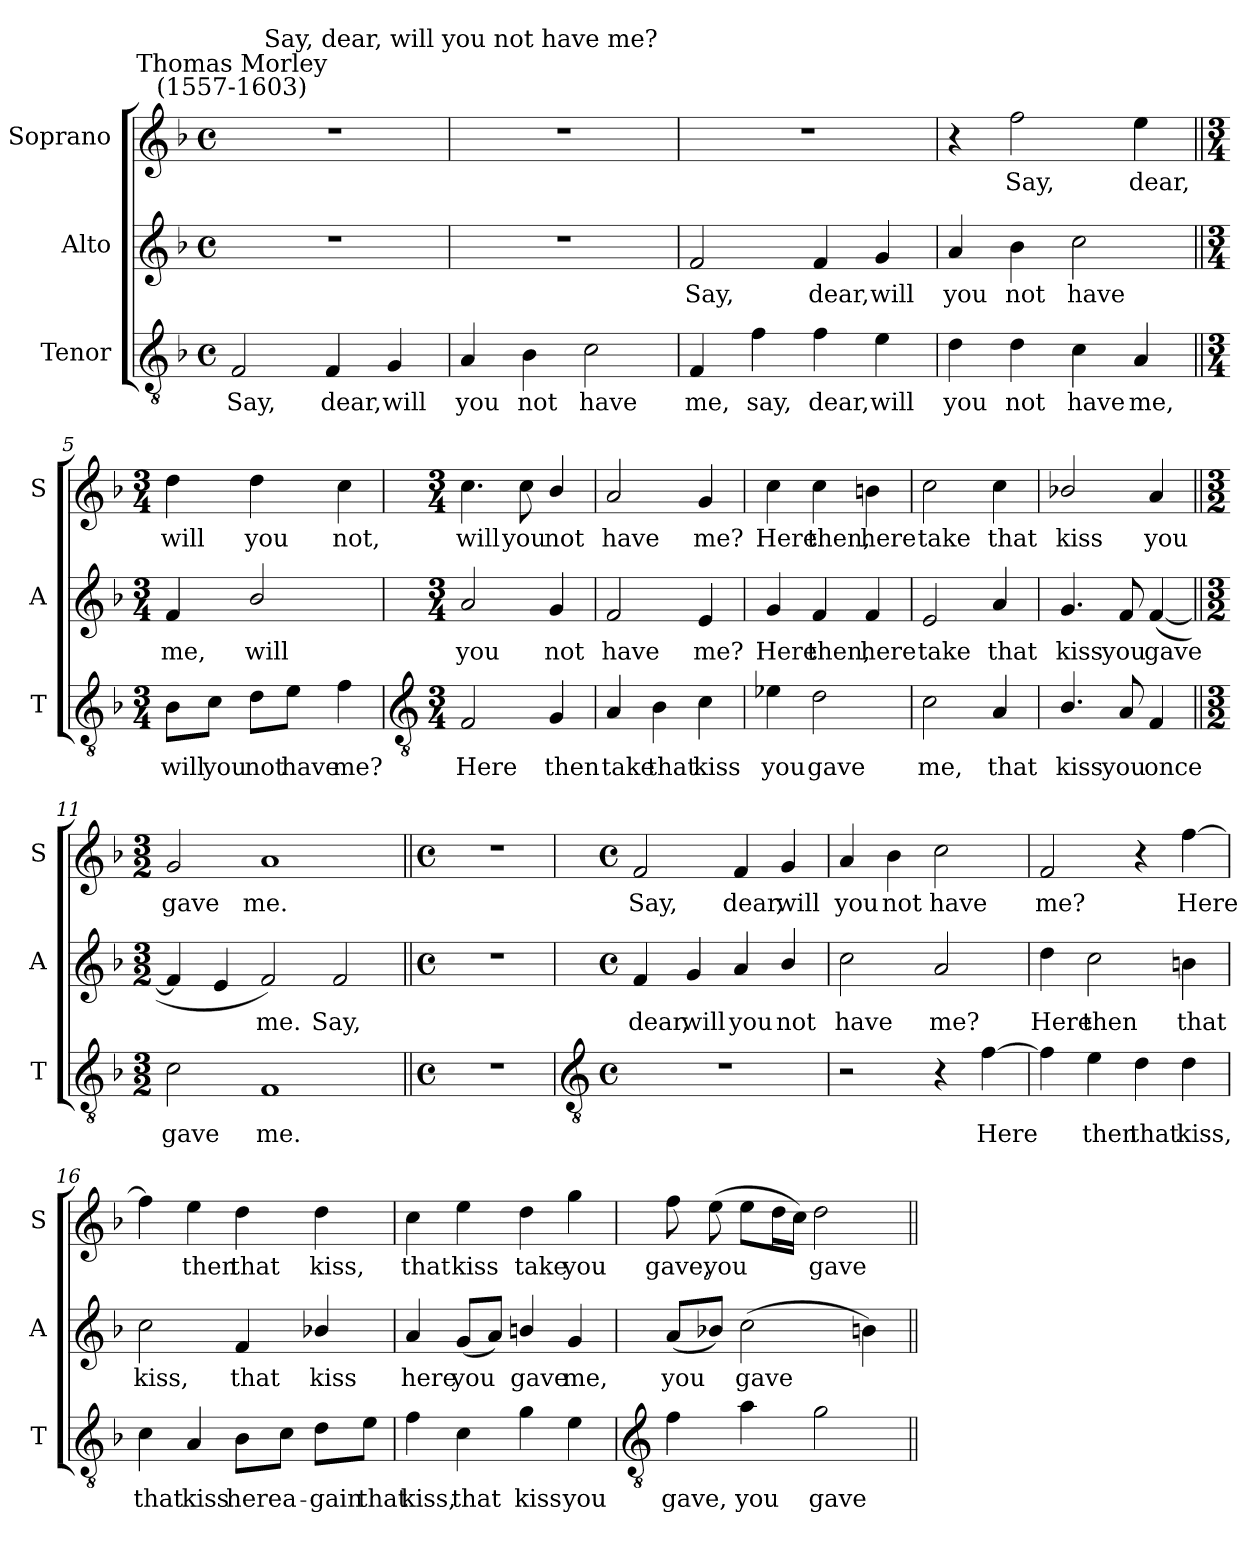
**kern	**text	**kern	**text	**kern	**text
*part3	*part3	*part2	*part2	*part1	*part1
*staff3	*staff3	*staff2	*staff2	*staff1	*staff1
*I"Tenor	*	*I"Alto	*	*I"Soprano	*
*I'T	*	*I'A	*	*I'S	*
*clefGv2	*	*clefG2	*	*clefG2	*
*k[b-]	*	*k[b-]	*	*k[b-]	*
*F:	*	*F:	*	*F:	*
*M4/4	*	*M4/4	*	*M4/4	*
*met(c)	*	*met(c)	*	*met(c)	*
=1	=1	=1	=1	=1	=1
!	!	!	!	!LO:TX:a:cj:t=Thomas Morley\n(1557-1603)	!
!	!LO:LY:b	!	!	!	!
2F	Say,	1r	.	1r	.
!	!LO:LY:b	!	!	!	!
4F	dear,	.	.	.	.
!	!LO:LY:b	!	!	!	!
4G	will	.	.	.	.
=2	=2	=2	=2	=2	=2
!	!	!	!	!LO:TX:a:cj:t=Say, dear, will you not have me?	!
!	!LO:LY:b	!	!	!	!
4A	you	1r	.	1r	.
!	!LO:LY:b	!	!	!	!
4B-	not	.	.	.	.
!	!LO:LY:b	!	!	!	!
2c	have	.	.	.	.
=3	=3	=3	=3	=3	=3
!	!LO:LY:b	!	!LO:LY:b	!	!
4F	me,	2f	Say,	1r	.
!	!LO:LY:b	!	!	!	!
4f	say,	.	.	.	.
!	!LO:LY:b	!	!LO:LY:b	!	!
4f	dear,	4f	dear,	.	.
!	!LO:LY:b	!	!LO:LY:b	!	!
4e	will	4g	will	.	.
=4	=4	=4	=4	=4	=4
!	!LO:LY:b	!	!LO:LY:b	!	!
4d	you	4a	you	4r	.
!	!LO:LY:b	!	!LO:LY:b	!	!LO:LY:b
4d	not	4b-	not	2ff	Say,
!	!LO:LY:b	!	!LO:LY:b	!	!
4c	have	2cc	have	.	.
!	!LO:LY:b	!	!	!	!LO:LY:b
4A	me,	.	.	4ee	dear,
=5||	=5||	=5||	=5||	=5||	=5||
*M3/4	*	*M3/4	*	*M3/4	*
!	!LO:LY:b	!	!LO:LY:b	!	!LO:LY:b
8B-\L	will	4f	me,	4dd	will
!	!LO:LY:b	!	!	!	!
8c\J	you	.	.	.	.
!	!LO:LY:b	!	!LO:LY:b	!	!LO:LY:b
8d\L	not	2b-/	will	4dd	you
!	!LO:LY:b	!	!	!	!
8e\J	have	.	.	.	.
!	!LO:LY:b	!	!	!	!LO:LY:b
4f	me?	.	.	4cc	not,
!!LO:LB:g=z
=6	=6	=6	=6	=6	=6
*clefGv2	*	*	*	*	*
*M3/4	*	*M3/4	*	*M3/4	*
!	!LO:LY:b	!	!LO:LY:b	!	!LO:LY:b
2F	Here	2a	you	4.cc	will
!	!	!	!	!	!LO:LY:b
.	.	.	.	8cc	you
!	!LO:LY:b	!	!LO:LY:b	!	!LO:LY:b
4G	then	4g	not	4b-/	not
=7	=7	=7	=7	=7	=7
!	!LO:LY:b	!	!LO:LY:b	!	!LO:LY:b
4A	take	2f	have	2a	have
!	!LO:LY:b	!	!	!	!
4B-	that	.	.	.	.
!	!LO:LY:b	!	!LO:LY:b	!	!LO:LY:b
4c	kiss	4e	me?	4g	me?
=8	=8	=8	=8	=8	=8
!	!LO:LY:b	!	!LO:LY:b	!	!LO:LY:b
4e-X	you	4g	Here	4cc	Here
!	!LO:LY:b	!	!LO:LY:b	!	!LO:LY:b
2d	gave	4f	then,	4cc	then,
!	!	!	!LO:LY:b	!	!LO:LY:b
.	.	4f	here	4bn	here
=9	=9	=9	=9	=9	=9
!	!LO:LY:b	!	!LO:LY:b	!	!LO:LY:b
2c	me,	2e	take	2cc	take
!	!LO:LY:b	!	!LO:LY:b	!	!LO:LY:b
4A	that	4a	that	4cc	that
=10	=10	=10	=10	=10	=10
!	!LO:LY:b	!	!LO:LY:b	!	!LO:LY:b
4.B-/	kiss	4.g	kiss	2b-X/	kiss
!	!LO:LY:b	!	!LO:LY:b	!	!
8A	you	8f	you	.	.
!	!LO:LY:b	!	!LO:LY:b	!	!LO:LY:b
4F	once	(<[4f	gave	4a	you
=11||	=11||	=11||	=11||	=11||	=11||
*M3/2	*	*M3/2	*	*M3/2	*
!	!LO:LY:b	!	!	!	!LO:LY:b
2c	gave	4f]	.	2g	gave
.	.	4e	.	.	.
!	!LO:LY:b	!	!LO:LY:b	!	!LO:LY:b
1F	me.	2f)	me.	1a	me.
!	!	!	!LO:LY:b	!	!
.	.	2f	Say,	.	.
=12||	=12||	=12||	=12||	=12||	=12||
*M4/4	*	*M4/4	*	*M4/4	*
*met(c)	*	*met(c)	*	*met(c)	*
1r	.	1r	.	1r	.
!!LO:LB:g=z
=13	=13	=13	=13	=13	=13
*clefGv2	*	*	*	*	*
*M4/4	*	*M4/4	*	*M4/4	*
*met(c)	*	*met(c)	*	*met(c)	*
!	!	!	!LO:LY:b	!	!LO:LY:b
1r	.	4f	dear,	2f	Say,
!	!	!	!LO:LY:b	!	!
.	.	4g	will	.	.
!	!	!	!LO:LY:b	!	!LO:LY:b
.	.	4a	you	4f	dear,
!	!	!	!LO:LY:b	!	!LO:LY:b
.	.	4b-/	not	4g	will
=14	=14	=14	=14	=14	=14
!	!	!	!LO:LY:b	!	!LO:LY:b
2r	.	2cc	have	4a	you
!	!	!	!	!	!LO:LY:b
.	.	.	.	4b-	not
!	!	!	!LO:LY:b	!	!LO:LY:b
4r	.	2a	me?	2cc	have
!	!LO:LY:b	!	!	!	!
[4f	Here	.	.	.	.
=15	=15	=15	=15	=15	=15
!	!	!	!LO:LY:b	!	!LO:LY:b
4f]	.	4dd	Here	2f	me?
!	!LO:LY:b	!	!LO:LY:b	!	!
4e	then	2cc	then	.	.
!	!LO:LY:b	!	!	!	!
4d	that	.	.	4r	.
!	!LO:LY:b	!	!LO:LY:b	!	!LO:LY:b
4d	kiss,	4bn	that	[4ff	Here
=16	=16	=16	=16	=16	=16
!	!LO:LY:b	!	!LO:LY:b	!	!
4c	that	2cc	kiss,	4ff]	.
!	!LO:LY:b	!	!	!	!LO:LY:b
4A	kiss	.	.	4ee	then
!	!LO:LY:b	!	!LO:LY:b	!	!LO:LY:b
8B-\L	here	4f	that	4dd	that
!	!LO:LY:b	!	!	!	!
8c\J	a-	.	.	.	.
!	!LO:LY:b	!	!LO:LY:b	!	!LO:LY:b
8d\L	-gain	4b-X/	kiss	4dd	kiss,
!	!LO:LY:b	!	!	!	!
8e\J	that	.	.	.	.
=17	=17	=17	=17	=17	=17
!	!LO:LY:b	!	!LO:LY:b	!	!LO:LY:b
4f	kiss,	4a	here	4cc	that
!	!LO:LY:b	!	!LO:LY:b	!	!LO:LY:b
4c	that	(<8gL	you	4ee	kiss
.	.	8aJ)	.	.	.
!	!LO:LY:b	!	!LO:LY:b	!	!LO:LY:b
4g	kiss	4bn/	gave	4dd	take
!	!LO:LY:b	!	!LO:LY:b	!	!LO:LY:b
4e	you	4g	me,	4gg	you
!!LO:LB:g=z
=18	=18	=18	=18	=18	=18
*clefGv2	*	*	*	*	*
!	!LO:LY:b	!	!LO:LY:b	!	!LO:LY:b
4f	gave,	(<8aL	you	8ff	gave,
!	!	!	!	!	!LO:LY:b
.	.	8b-XJ)	.	(>8ee	you
!	!LO:LY:b	!	!LO:LY:b	!	!
4a	you	(>2cc	gave	8eeL	.
.	.	.	.	16ddL	.
.	.	.	.	16ccJJ)	.
!	!LO:LY:b	!	!	!	!LO:LY:b
2g	gave	.	.	2dd	gave
.	.	4bn)	.	.	.
=||	=||	=||	=||	=||	=||
*-	*-	*-	*-	*-	*-
